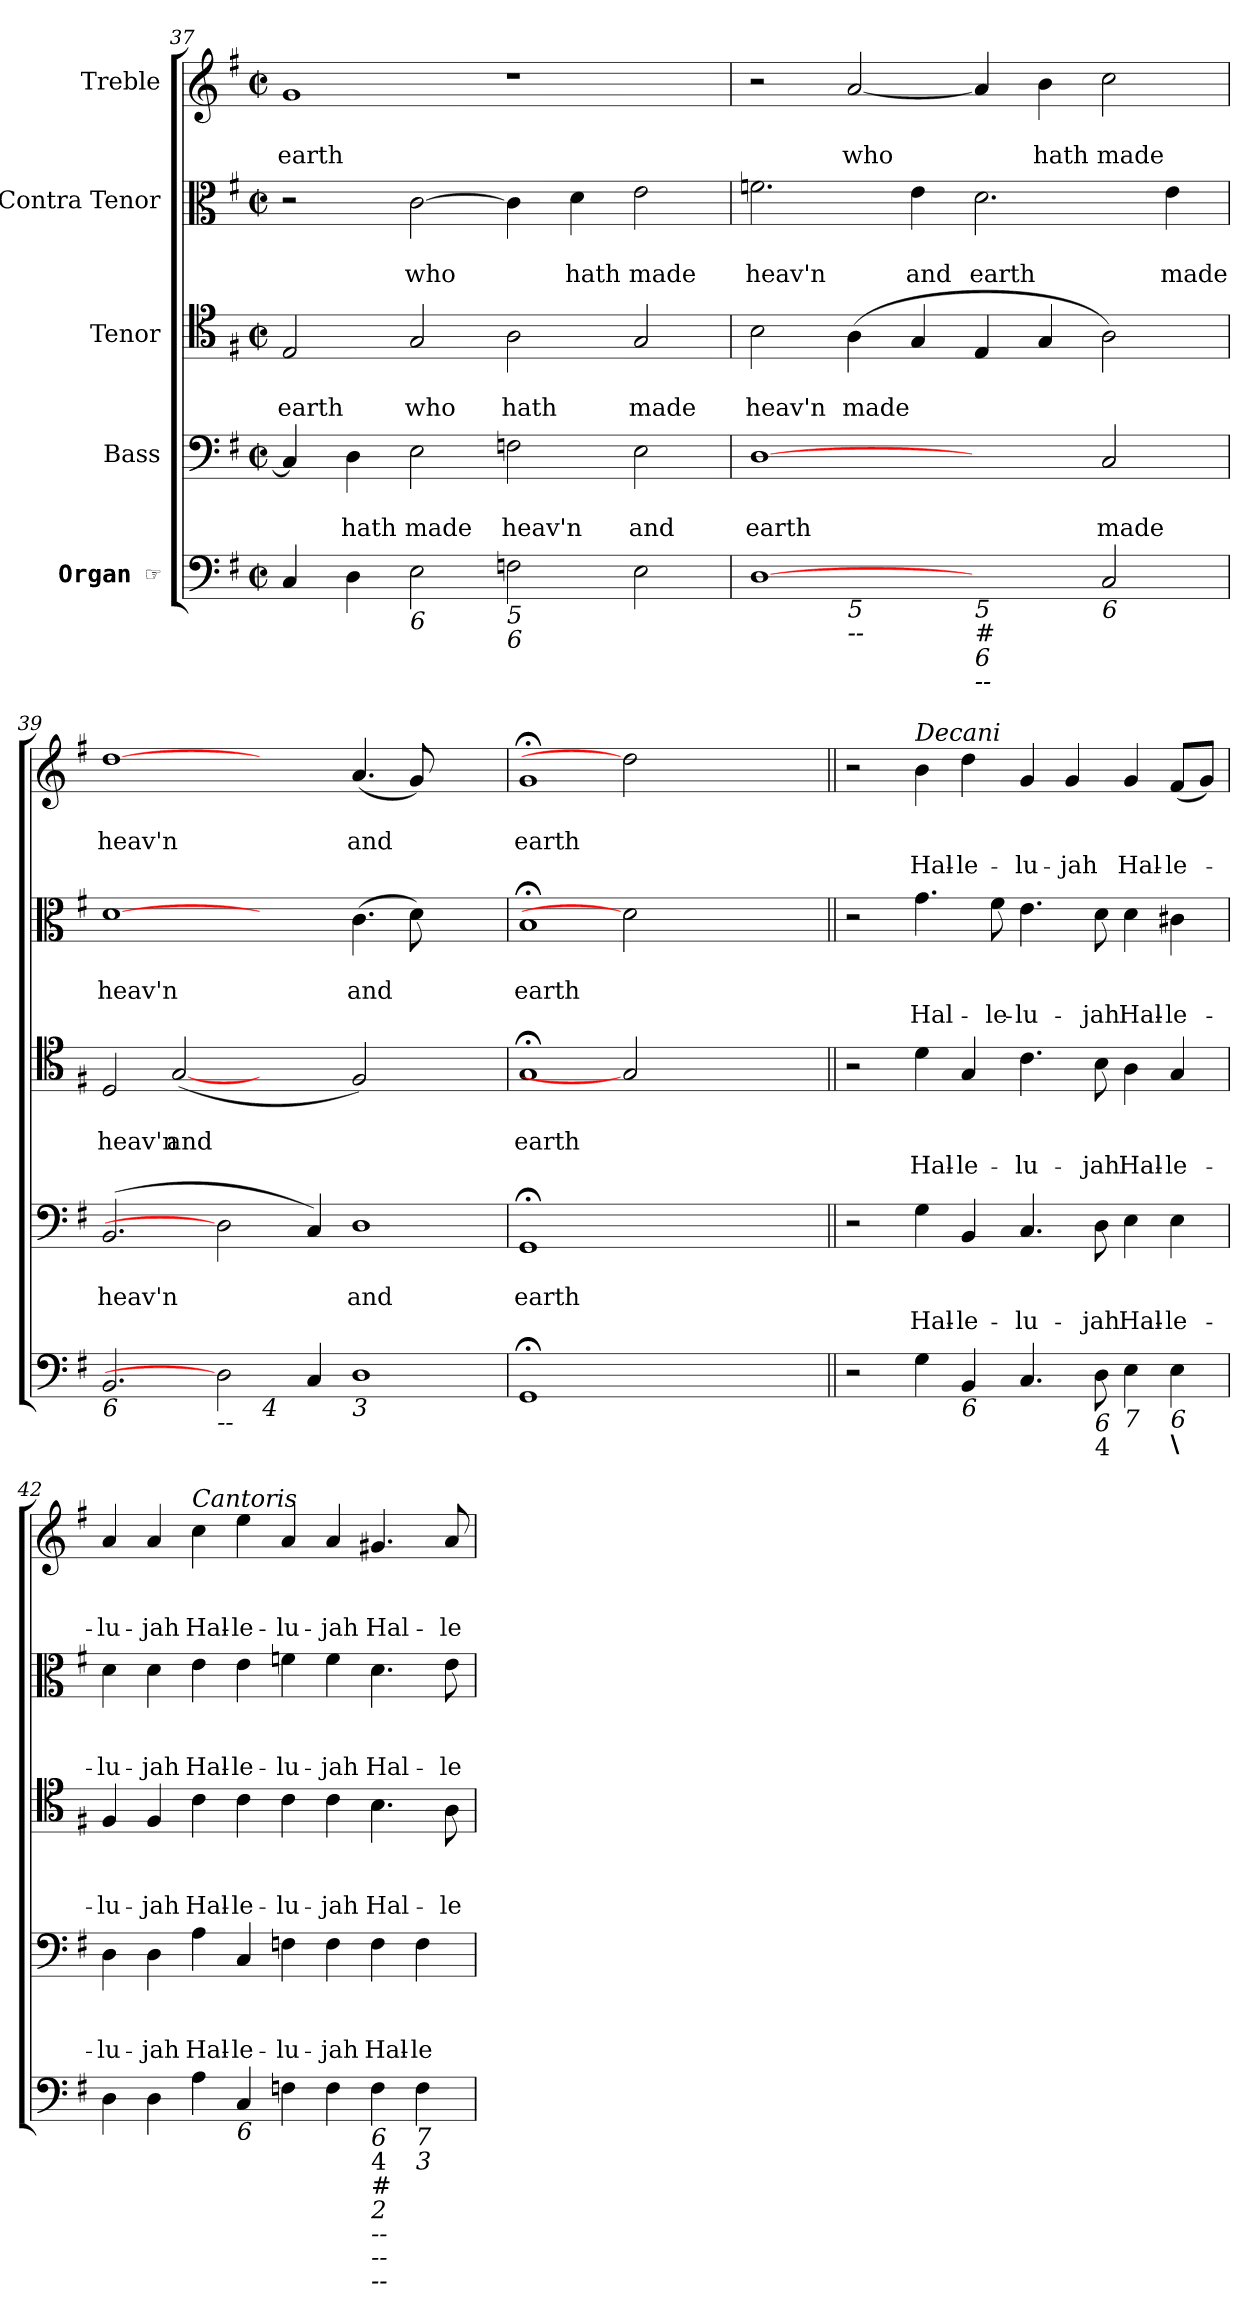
**kern	**kern	**text	**text	**text	**kern	**text	**text	**text	**kern	**text	**text	**text	**kern	**text	**text	**text
*part5	*part4	*part4	*part4	*part4	*part3	*part3	*part3	*part3	*part2	*part2	*part2	*part2	*part1	*part1	*part1	*part1
*staff5	*staff4	*staff4	*staff4	*staff4	*staff3	*staff3	*staff3	*staff3	*staff2	*staff2	*staff2	*staff2	*staff1	*staff1	*staff1	*staff1
*I"Organ     ☞	*I"Bass	*	*	*	*I"Tenor	*	*	*	*I"Contra Tenor	*	*	*	*I"Treble	*	*	*
*clefF4	*clefF4	*	*	*	*clefC4	*	*	*	*clefC3	*	*	*	*clefG2	*	*	*
*k[f#]	*k[f#]	*	*	*	*k[f#]	*	*	*	*k[f#]	*	*	*	*k[f#]	*	*	*
*e:	*e:	*	*	*	*e:	*	*	*	*e:	*	*	*	*e:	*	*	*
*M2/2	*M2/2	*	*	*	*M2/2	*	*	*	*M2/2	*	*	*	*M2/2	*	*	*
*met(c|)	*met(c|)	*	*	*	*met(c|)	*	*	*	*met(c|)	*	*	*	*met(c|)	*	*	*
=37	=37	=37	=37	=37	=37	=37	=37	=37	=37	=37	=37	=37	=37	=37	=37	=37
!	!	!	!	!	!	!	!LO:LY:b	!	!	!	!	!	!	!	!LO:LY:b	!
4C/	4C/]	.	.	.	2E/	.	earth	.	2r	.	.	.	1g	.	earth	.
!	!	!	!LO:LY:b	!	!	!	!	!	!	!	!	!	!	!	!	!
4D\	4D\	.	hath	.	.	.	.	.	.	.	.	.	.	.	.	.
!LO:TX:b:i:t=6	!	!	!	!	!	!	!	!	!	!	!	!	!	!	!	!
!	!	!	!LO:LY:b	!	!	!	!LO:LY:b	!	!	!	!LO:LY:b	!	!	!	!	!
2E\	2E\	.	made	.	2G/	.	who	.	[2c\	.	who	.	.	.	.	.
!LO:TX:b:i:t=5	!	!	!	!	!	!	!	!	!	!	!	!	!	!	!	!
!LO:TX:b:i:t=6	!	!	!	!	!	!	!	!	!	!	!	!	!	!	!	!
!	!	!	!LO:LY:b	!	!	!	!LO:LY:b	!	!	!	!	!	!	!	!	!
2Fn\	2Fn\	.	heav'n	.	2A\	.	hath	.	4c\]	.	.	.	1r	.	.	.
!	!	!	!	!	!	!	!	!	!	!	!LO:LY:b	!	!	!	!	!
.	.	.	.	.	.	.	.	.	4d\	.	hath	.	.	.	.	.
!	!	!	!LO:LY:b	!	!	!	!LO:LY:b	!	!	!	!LO:LY:b	!	!	!	!	!
2E\	2E\	.	and	.	2G/	.	made	.	2e\	.	made	.	.	.	.	.
!!LO:LB:g=z
=38	=38	=38	=38	=38	=38	=38	=38	=38	=38	=38	=38	=38	=38	=38	=38	=38
!LO:TX:b:i:t=6	!	!	!	!	!	!	!	!	!	!	!	!	!	!	!	!
!	!	!	!LO:LY:b	!	!	!	!LO:LY:b	!	!	!	!LO:LY:b	!	!	!	!	!
*^	*	*	*	*	*	*	*	*	*	*	*	*	*	*	*	*
[1D	2ryy	[1D	.	earth	.	2B\	.	heav'n	.	2.fn\	.	heav'n	.	2r	.	.	.
!	!LO:TX:b:i:t=5	!	!	!	!	!	!	!	!	!	!	!	!	!	!	!	!
!	!LO:TX:b:i:t=--	!	!	!	!	!	!	!	!	!	!	!	!	!	!	!	!
!	!	!	!	!	!	!	!	!LO:LY:b	!	!	!	!	!	!	!	!LO:LY:b	!
.	1.ryy	.	.	.	.	(>4A\	.	made	.	.	.	.	.	[2a/	.	who	.
!	!	!	!	!	!	!	!	!	!	!	!	!LO:LY:b	!	!	!	!	!
.	.	.	.	.	.	4G/	.	.	.	4e\	.	and	.	.	.	.	.
!LO:TX:b:i:t=5	!	!	!	!	!	!	!	!	!	!	!	!	!	!	!	!	!
!LO:TX:b:t=#	!	!	!	!	!	!	!	!	!	!	!	!	!	!	!	!	!
!LO:TX:b:i:t=6	!	!	!	!	!	!	!	!	!	!	!	!	!	!	!	!	!
!LO:TX:b:i:t=--	!	!	!	!	!	!	!	!	!	!	!	!	!	!	!	!	!
!	!	!	!	!	!	!	!	!	!	!	!	!LO:LY:b	!	!	!	!	!
2ryy	.	2ryy	.	.	.	4E/	.	.	.	2.d\	.	earth	.	4a/]	.	.	.
!	!	!	!	!	!	!	!	!	!	!	!	!	!	!	!	!LO:LY:b	!
.	.	.	.	.	.	4G/	.	.	.	.	.	.	.	4b\	.	hath	.
!LO:TX:b:i:t=6	!	!	!	!	!	!	!	!	!	!	!	!	!	!	!	!	!
!	!	!	!	!LO:LY:b	!	!	!	!	!	!	!	!	!	!	!	!LO:LY:b	!
2C/	.	2C/	.	made	.	2A\)	.	.	.	.	.	.	.	2cc\	.	made	.
!	!	!	!	!	!	!	!	!	!	!	!	!LO:LY:b	!	!	!	!	!
.	.	.	.	.	.	.	.	.	.	4e\	.	made	.	.	.	.	.
=39	=39	=39	=39	=39	=39	=39	=39	=39	=39	=39	=39	=39	=39	=39	=39	=39	=39
!LO:TX:b:i:t=6	!	!	!	!	!	!	!	!	!	!	!	!	!	!	!	!	!
!	!	!	!	!LO:LY:b	!	!	!	!LO:LY:b	!	!	!	!LO:LY:b	!	!	!	!LO:LY:b	!
2.BB/	1ryy	(<2.BB/	.	heav'n	.	2D/	.	heav'n	.	[1d	.	heav'n	.	[1dd	.	heav'n	.
!	!	!	!	!	!	!	!	!LO:LY:b	!	!	!	!	!	!	!	!	!
.	.	.	.	.	.	(<[2G	.	and	.	.	.	.	.	.	.	.	.
!LO:TX:b:i:t=--	!	!	!	!	!	!	!	!	!	!	!	!	!	!	!	!	!
2D]	.	2D]	.	.	.	.	.	.	.	.	.	.	.	.	.	.	.
!	!LO:TX:b:i:t=4	!	!	!	!	!	!	!	!	!	!	!	!	!	!	!	!
.	1.ryy	.	.	.	.	2ryy	.	.	.	2ryy	.	.	.	2ryy	.	.	.
4C/	.	4C/)	.	.	.	.	.	.	.	.	.	.	.	.	.	.	.
!LO:TX:b:i:t=3	!	!	!	!	!	!	!	!	!	!	!	!	!	!	!	!	!
!	!	!	!	!LO:LY:b	!	!	!	!	!	!	!	!LO:LY:b	!	!	!	!LO:LY:b	!
1D	.	1D	.	and	.	2F#/)	.	.	.	(>4.c\	.	and	.	(<4.a/	.	and	.
.	.	.	.	.	.	.	.	.	.	8d\)	.	.	.	8g/)	.	.	.
.	.	.	.	.	.	2ryy	.	.	.	2ryy	.	.	.	2ryy	.	.	.
=40	=40	=40	=40	=40	=40	=40	=40	=40	=40	=40	=40	=40	=40	=40	=40	=40	=40
!	!	!	!	!LO:LY:b	!	!	!	!LO:LY:b	!	!	!	!LO:LY:b	!	!	!	!LO:LY:b	!
*v	*v	*	*	*	*	*	*	*	*	*	*	*	*	*	*	*	*
1GG;	1GG;	.	earth	.	1G;	.	earth	.	1B;	.	earth	.	1g;	.	earth	.
1ryy	1ryy	.	.	.	2G]	.	.	.	2d]	.	.	.	2dd]	.	.	.
.	.	.	.	.	1ryy	.	.	.	1ryy	.	.	.	1ryy	.	.	.
2ryy	2ryy	.	.	.	.	.	.	.	.	.	.	.	.	.	.	.
!!LO:PB:g=z
=41||	=41||	=41||	=41||	=41||	=41||	=41||	=41||	=41||	=41||	=41||	=41||	=41||	=41||	=41||	=41||	=41||
2r	2r	.	.	.	2r	.	.	.	2r	.	.	.	2r	.	.	.
!	!	!	!	!	!	!	!	!	!	!	!	!	!LO:TX:a:i:t=Decani	!	!	!
!	!	!	!	!LO:LY:b	!	!	!	!LO:LY:b	!	!	!	!LO:LY:b	!	!	!	!LO:LY:b
4G\	4G\	.	.	Hal-	4d\	.	.	Hal-	4.g\	.	.	Hal-	4b\	.	.	Hal-
!LO:TX:b:i:t=6	!	!	!	!	!	!	!	!	!	!	!	!	!	!	!	!
!	!	!	!	!LO:LY:b	!	!	!	!LO:LY:b	!	!	!	!	!	!	!	!LO:LY:b
4BB/	4BB/	.	.	-le-	4G/	.	.	-le-	.	.	.	.	4dd\	.	.	-le-
!	!	!	!	!	!	!	!	!	!	!	!	!LO:LY:b	!	!	!	!
.	.	.	.	.	.	.	.	.	8f#\	.	.	-le-	.	.	.	.
!	!	!	!	!LO:LY:b	!	!	!	!LO:LY:b	!	!	!	!LO:LY:b	!	!	!	!LO:LY:b
4.C/	4.C/	.	.	-lu-	4.c\	.	.	-lu-	4.e\	.	.	-lu-	4g/	.	.	-lu-
!	!	!	!	!	!	!	!	!	!	!	!	!	!	!	!	!LO:LY:b
.	.	.	.	.	.	.	.	.	.	.	.	.	4g/	.	.	-jah
!LO:TX:b:i:t=6	!	!	!	!	!	!	!	!	!	!	!	!	!	!	!	!
!LO:TX:b:t=4	!	!	!	!	!	!	!	!	!	!	!	!	!	!	!	!
!	!	!	!	!LO:LY:b	!	!	!	!LO:LY:b	!	!	!	!LO:LY:b	!	!	!	!
8D\	8D\	.	.	-jah	8B\	.	.	-jah	8d\	.	.	-jah	.	.	.	.
!LO:TX:b:i:t=7	!	!	!	!	!	!	!	!	!	!	!	!	!	!	!	!
!	!	!	!	!LO:LY:b	!	!	!	!LO:LY:b	!	!	!	!LO:LY:b	!	!	!	!LO:LY:b
4E\	4E\	.	.	Hal-	4A\	.	.	Hal-	4d\	.	.	Hal-	4g/	.	.	Hal-
!LO:TX:b:i:t=6	!	!	!	!	!	!	!	!	!	!	!	!	!	!	!	!
!LO:TX:b:B:t=\	!	!	!	!	!	!	!	!	!	!	!	!	!	!	!	!
!	!	!	!	!LO:LY:b	!	!	!	!LO:LY:b	!	!	!	!LO:LY:b	!	!	!	!LO:LY:b
4E\	4E\	.	.	-le-	4G/	.	.	-le-	4c#X\	.	.	-le-	(<8f#/L	.	.	-le-
.	.	.	.	.	.	.	.	.	.	.	.	.	8g/J)	.	.	.
=42	=42	=42	=42	=42	=42	=42	=42	=42	=42	=42	=42	=42	=42	=42	=42	=42
!	!	!	!	!LO:LY:b	!	!	!	!LO:LY:b	!	!	!	!LO:LY:b	!	!	!	!LO:LY:b
4D\	4D\	.	.	-lu-	4F#/	.	.	-lu-	4d\	.	.	-lu-	4a/	.	.	-lu-
!	!	!	!	!LO:LY:b	!	!	!	!LO:LY:b	!	!	!	!LO:LY:b	!	!	!	!LO:LY:b
4D\	4D\	.	.	-jah	4F#/	.	.	-jah	4d\	.	.	-jah	4a/	.	.	-jah
!	!	!	!	!	!	!	!	!	!	!	!	!	!LO:TX:a:i:t=Cantoris	!	!	!
!	!	!	!	!LO:LY:b	!	!	!	!LO:LY:b	!	!	!	!LO:LY:b	!	!	!	!LO:LY:b
4A\	4A\	.	.	Hal-	4c\	.	.	Hal-	4e\	.	.	Hal-	4cc\	.	.	Hal-
!LO:TX:b:i:t=6	!	!	!	!	!	!	!	!	!	!	!	!	!	!	!	!
!	!	!	!	!LO:LY:b	!	!	!	!LO:LY:b	!	!	!	!LO:LY:b	!	!	!	!LO:LY:b
4C/	4C/	.	.	-le-	4c\	.	.	-le-	4e\	.	.	-le-	4ee\	.	.	-le-
!	!	!	!	!LO:LY:b	!	!	!	!LO:LY:b	!	!	!	!LO:LY:b	!	!	!	!LO:LY:b
4Fn\	4Fn\	.	.	-lu-	4c\	.	.	-lu-	4fn\	.	.	-lu-	4a/	.	.	-lu-
!	!	!	!	!LO:LY:b	!	!	!	!LO:LY:b	!	!	!	!LO:LY:b	!	!	!	!LO:LY:b
4F\	4F\	.	.	-jah	4c\	.	.	-jah	4f\	.	.	-jah	4a/	.	.	-jah
!LO:TX:b:i:t=6	!	!	!	!	!	!	!	!	!	!	!	!	!	!	!	!
!LO:TX:b:t=4	!	!	!	!	!	!	!	!	!	!	!	!	!	!	!	!
!LO:TX:b:t=#	!	!	!	!	!	!	!	!	!	!	!	!	!	!	!	!
!LO:TX:b:i:t=2	!	!	!	!	!	!	!	!	!	!	!	!	!	!	!	!
!LO:TX:b:i:t=--	!	!	!	!	!	!	!	!	!	!	!	!	!	!	!	!
!LO:TX:b:i:t=--	!	!	!	!	!	!	!	!	!	!	!	!	!	!	!	!
!LO:TX:b:i:t=--	!	!	!	!	!	!	!	!	!	!	!	!	!	!	!	!
!	!	!	!	!LO:LY:b	!	!	!	!LO:LY:b	!	!	!	!LO:LY:b	!	!	!	!LO:LY:b
4F\	4F\	.	.	Hal-	4.B\	.	.	Hal-	4.d\	.	.	Hal-	4.g#X/	.	.	Hal-
!LO:TX:b:i:t=7	!	!	!	!	!	!	!	!	!	!	!	!	!	!	!	!
!LO:TX:b:i:t=3	!	!	!	!	!	!	!	!	!	!	!	!	!	!	!	!
!	!	!	!	!LO:LY:b	!	!	!	!	!	!	!	!	!	!	!	!
4F\	4F\	.	.	-le-	.	.	.	.	.	.	.	.	.	.	.	.
!	!	!	!	!	!	!	!	!LO:LY:b	!	!	!	!LO:LY:b	!	!	!	!LO:LY:b
.	.	.	.	.	8A\	.	.	-le-	8e\	.	.	-le-	8a/	.	.	-le-
=	=	=	=	=	=	=	=	=	=	=	=	=	=	=	=	=
*-	*-	*-	*-	*-	*-	*-	*-	*-	*-	*-	*-	*-	*-	*-	*-	*-
